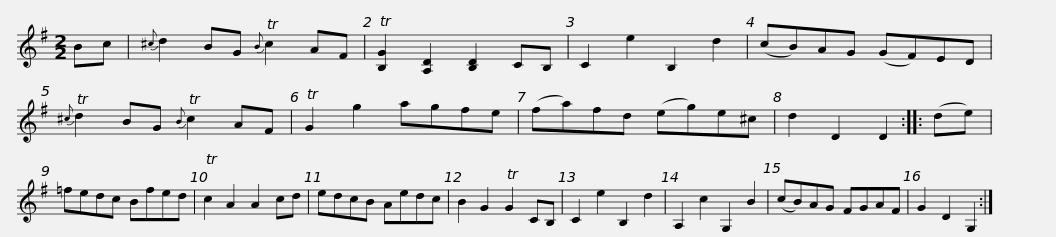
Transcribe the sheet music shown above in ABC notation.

X:1
L:1/8
M:2/2
I:linebreak $
K:G
V:1 treble
V:1
 Bc |{^c} d2 BG{B} Tc2 AF | T[B,G]2 [A,D]2 [B,D]2 CB, | C2 e2 B,2 d2 | (cB)AG (GF)ED | %5
{^c} Td2 BG{B} Tc2 AF |$ TG2 g2 agfe | (fa)fd (eg)e^c | d2 D2 D2 :: (de) | %10
 =fedc Bfed | Tc2 A2 A2 cd | edcB Aedc |$ B2 G2 TG2 CB, | C2 e2 B,2 d2 | %15
 A,2 c2 G,2 B2 | (cB)AG FGAF | G2 D2 G,2 :| %18
